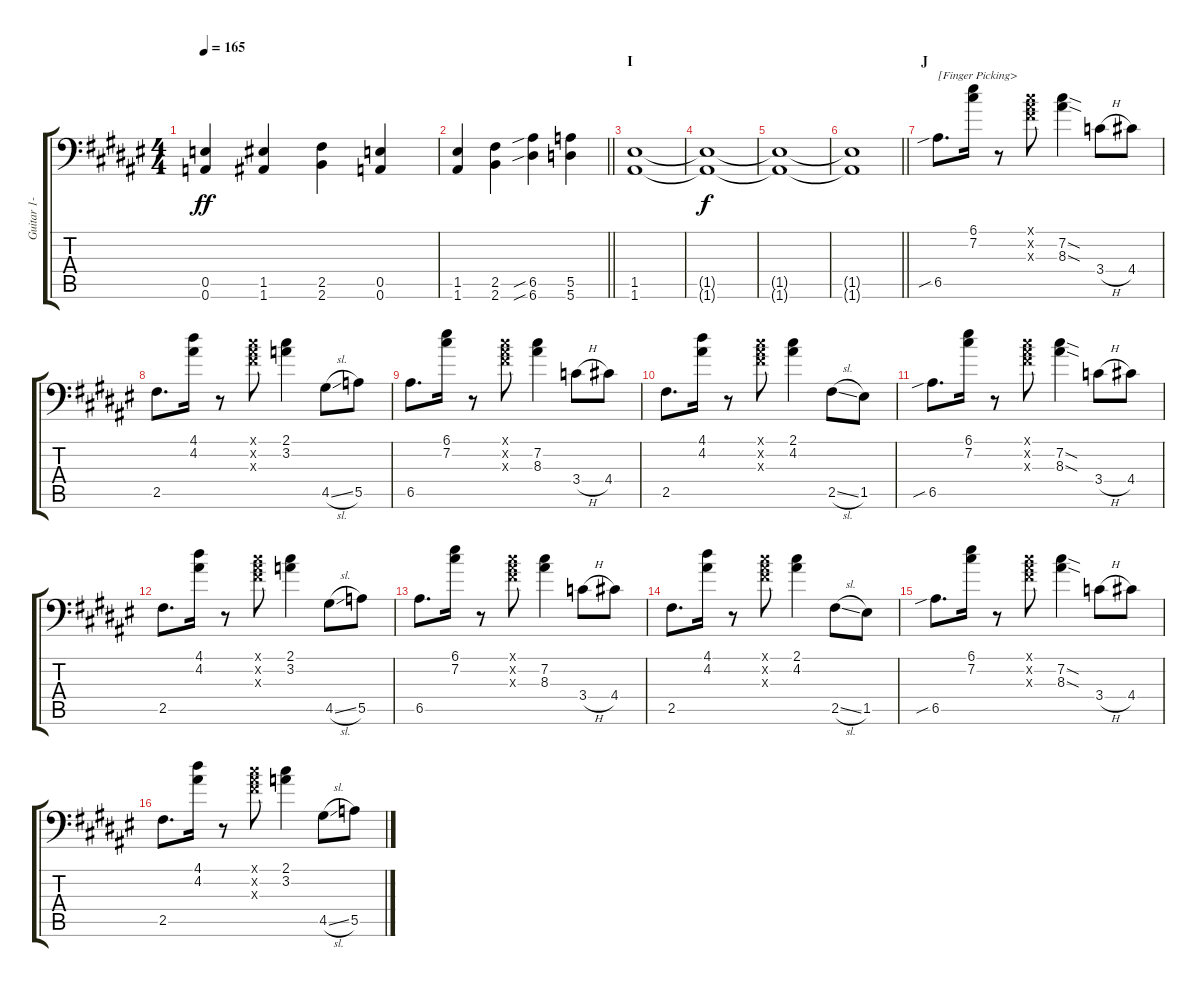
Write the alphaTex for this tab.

\track ("Guitar 1- Uruha" "Guitar 1- ") {instrument distortionguitar}
\staff {score tabs}
\tuning (B3 Gb3 D3 A2 E2 A1) {hide}
\ts (4 4)
\tempo 165
\clef f4
\ks f#
(0.5 0.6).4{dy ff} (1.5 1.6).4 (2.5 2.6).4 (0.5 0.6).4 |
\barLineRight lightlight
(1.5 1.6).4 (2.5 2.6).4 (6.5{sib} 6.6{sib}).4 (5.5 5.6).4 |
\section ("" "I")
(1.5 1.6).1 |
(1.5{t} 1.6{t}).1{dy f} |
(1.5{t} 1.6{t}).1 |
\barLineRight lightlight
(1.5{t} 1.6{t}).1 |
\section ("" "J")
6.5{sib}.8{d txt "[Finger Picking>" volume 9} (6.1 7.2).16 r.8 (2.1{x} 4.2{x} 4.3{x}).8 (7.2{sod} 8.3{sod}).4 3.4{h}.8 4.4.8 |
2.5.8{d} (4.1 4.2).16 r.8 (2.1{x} 4.2{x} 4.3{x}).8 (2.1 3.2).4 4.5{sl}.8 5.5.8 |
6.5.8{d} (6.1 7.2).16 r.8 (2.1{x} 4.2{x} 4.3{x}).8 (7.2 8.3).4 3.4{h}.8 4.4.8 |
2.5.8{d} (4.1 4.2).16 r.8 (2.1{x} 4.2{x} 4.3{x}).8 (2.1 4.2).4 2.5{sl}.8 1.5.8 |
6.5{sib}.8{d} (6.1 7.2).16 r.8 (2.1{x} 4.2{x} 4.3{x}).8 (7.2{sod} 8.3{sod}).4 3.4{h}.8 4.4.8 |
2.5.8{d} (4.1 4.2).16 r.8 (2.1{x} 4.2{x} 4.3{x}).8 (2.1 3.2).4 4.5{sl}.8 5.5.8 |
6.5.8{d} (6.1 7.2).16 r.8 (2.1{x} 4.2{x} 4.3{x}).8 (7.2 8.3).4 3.4{h}.8 4.4.8 |
2.5.8{d} (4.1 4.2).16 r.8 (2.1{x} 4.2{x} 4.3{x}).8 (2.1 4.2).4 2.5{sl}.8 1.5.8 |
6.5{sib}.8{d} (6.1 7.2).16 r.8 (2.1{x} 4.2{x} 4.3{x}).8 (7.2{sod} 8.3{sod}).4 3.4{h}.8 4.4.8 |
2.5.8{d} (4.1 4.2).16 r.8 (2.1{x} 4.2{x} 4.3{x}).8 (2.1 3.2).4 4.5{sl}.8 5.5.8
